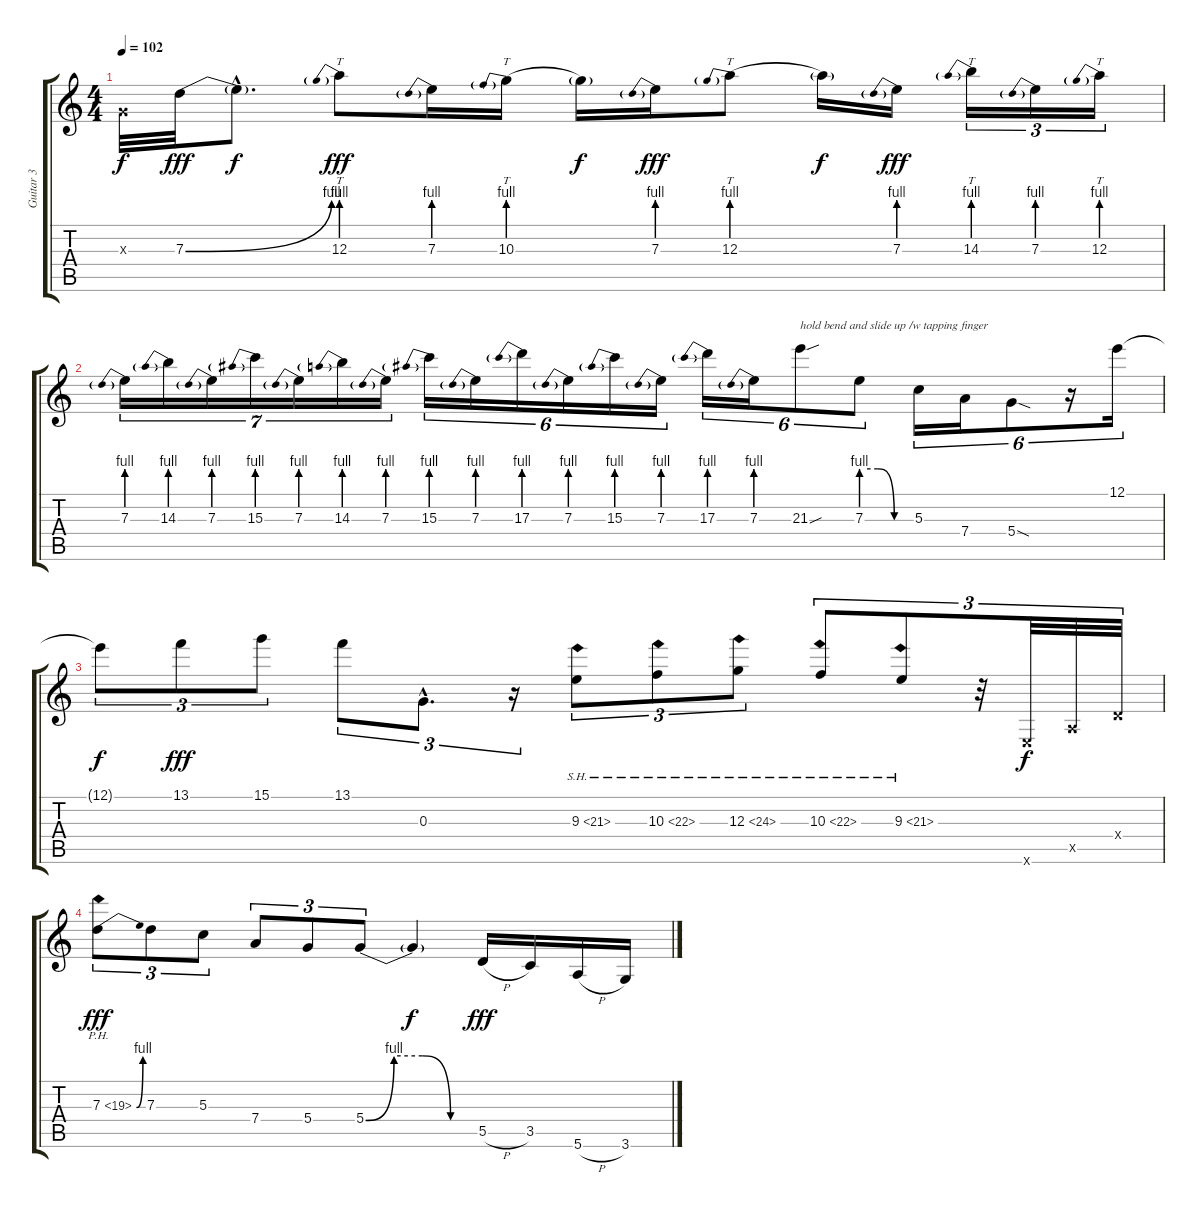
\track ("Guitar 3" "Guitar 3") {instrument distortionguitar}
\staff {score tabs}
\tuning (E4 B3 G3 D3 A2 E2) {hide}
\ts (4 4)
\tempo 102
\clef g2
\ks c
0.3{x}.32{dy f} 7.3{be (bend 0 0 60 4)}.32{dy fff} 7.3{hac t}.8{d dy f} 12.3{be (prebend 0 4 60 4)}.8{tt dy fff} 7.3{be (prebend 0 4 60 4)}.16 10.3{be (prebend 0 4 60 4)}.16{tt} 10.3{t}.16{dy f} 7.3{be (prebend 0 4 60 4)}.16{dy fff} 12.3{be (prebend 0 4 60 4)}.8{tt} 12.3{t}.16{dy f} 7.3{be (prebend 0 4 60 4)}.16{dy fff} 14.3{be (prebend 0 4 60 4)}.16{tt tu (3 2)} 7.3{be (prebend 0 4 60 4)}.16{tu (3 2)} 12.3{be (prebend 0 4 60 4)}.16{tt tu (3 2)} |
7.3{be (prebend 0 4 60 4)}.16{tu (7 4)} 14.3{be (prebend 0 4 60 4)}.16{tu (7 4)} 7.3{be (prebend 0 4 60 4)}.16{tu (7 4)} 15.3{be (prebend 0 4 60 4)}.16{tu (7 4)} 7.3{be (prebend 0 4 60 4)}.16{tu (7 4)} 14.3{be (prebend 0 4 60 4)}.16{tu (7 4)} 7.3{be (prebend 0 4 60 4)}.16{tu (7 4)} 15.3{be (prebend 0 4 60 4)}.16{tu (6 4)} 7.3{be (prebend 0 4 60 4)}.16{tu (6 4)} 17.3{be (prebend 0 4 60 4)}.16{tu (6 4)} 7.3{be (prebend 0 4 60 4)}.16{tu (6 4)} 15.3{be (prebend 0 4 60 4)}.16{tu (6 4)} 7.3{be (prebend 0 4 60 4)}.16{tu (6 4)} 17.3{be (prebend 0 4 60 4)}.16{tu (6 4)} 7.3{be (prebend 0 4 60 4)}.16{tu (6 4)} 21.3{sou}.8{tu (6 4) txt "hold bend and slide up /w tapping finger"} 7.3{be (custom 0 4 20 4 40 0 60 0)}.8{tu (6 4)} 5.3.16{tu (6 4)} 7.4.16{tu (6 4)} 5.4{sod}.8{tu (6 4)} r.16{tu (6 4)} 12.1.16{tu (6 4)} |
12.1{t}.8{tu (3 2) dy f} 13.1.8{tu (3 2) dy fff} 15.1.8{tu (3 2)} 13.1.8{tu (3 2)} 0.3{hac}.8{d tu (3 2)} r.16{tu (3 2)} 9.3{sh 12}.8{tu (3 2)} 10.3{sh 12}.8{tu (3 2)} 12.3{sh 12}.8{tu (3 2)} 10.3{sh 12}.8{tu (3 2)} 9.3{sh 12}.8{tu (3 2)} r.32{tu (3 2)} 0.6{x}.32{tu (3 2) dy f} 0.5{x}.32{tu (3 2)} 0.4{x}.32{tu (3 2)} |
7.3{be (bend 0 0 60 4) ph 12}.8{tu (3 2) dy fff} 7.3.8{tu (3 2)} 5.3.8{tu (3 2)} 7.4.8{tu (3 2)} 5.4.8{tu (3 2)} 5.4{be (custom 0 0 15 4 30 4 45 0 60 0)}.8{tu (3 2)} 5.4{t}.4{dy f} 5.5{h}.16{dy fff} 3.5.16 5.6{h}.16 3.6.16
